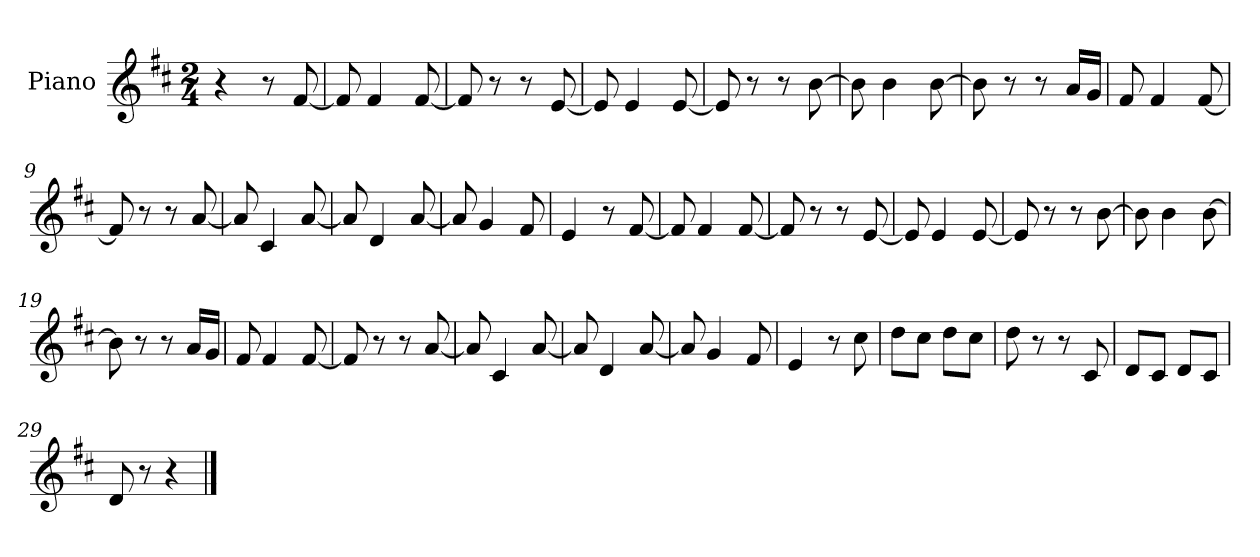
**kern
*part1
*staff1
*I"Piano
*I'Pno
*clefG2
*k[f#c#]
*D:
*M2/4
=1
4r
8r
[8f#/
=2
8f#/]
4f#/
[8f#/
=3
8f#/]
8r
8r
[8e/
=4
8e/]
4e/
[8e/
=5
8e/]
8r
8r
[8b\
=6
8b\]
4b\
[8b\
=7
8b\]
8r
8r
16a/LL
16g/JJ
=8
8f#/
4f#/
[8f#/
=9
8f#/]
8r
8r
[8a/
=10
8a/]
4c#/
[8a/
=11
8a/]
4d/
[8a/
=12
8a/]
4g/
8f#/
=13
4e/
8r
[8f#/
=14
8f#/]
4f#/
[8f#/
=15
8f#/]
8r
8r
[8e/
=16
8e/]
4e/
[8e/
=17
8e/]
8r
8r
[8b\
=18
8b\]
4b\
[8b\
=19
8b\]
8r
8r
16a/LL
16g/JJ
=20
8f#/
4f#/
[8f#/
=21
8f#/]
8r
8r
[8a/
=22
8a/]
4c#/
[8a/
=23
8a/]
4d/
[8a/
=24
8a/]
4g/
8f#/
=25
4e/
8r
8cc#\
=26
8dd\L
8cc#\J
8dd\L
8cc#\J
=27
8dd\
8r
8r
8c#/
=28
8d/L
8c#/J
8d/L
8c#/J
=29
8d/
8r
4r
==
*-
